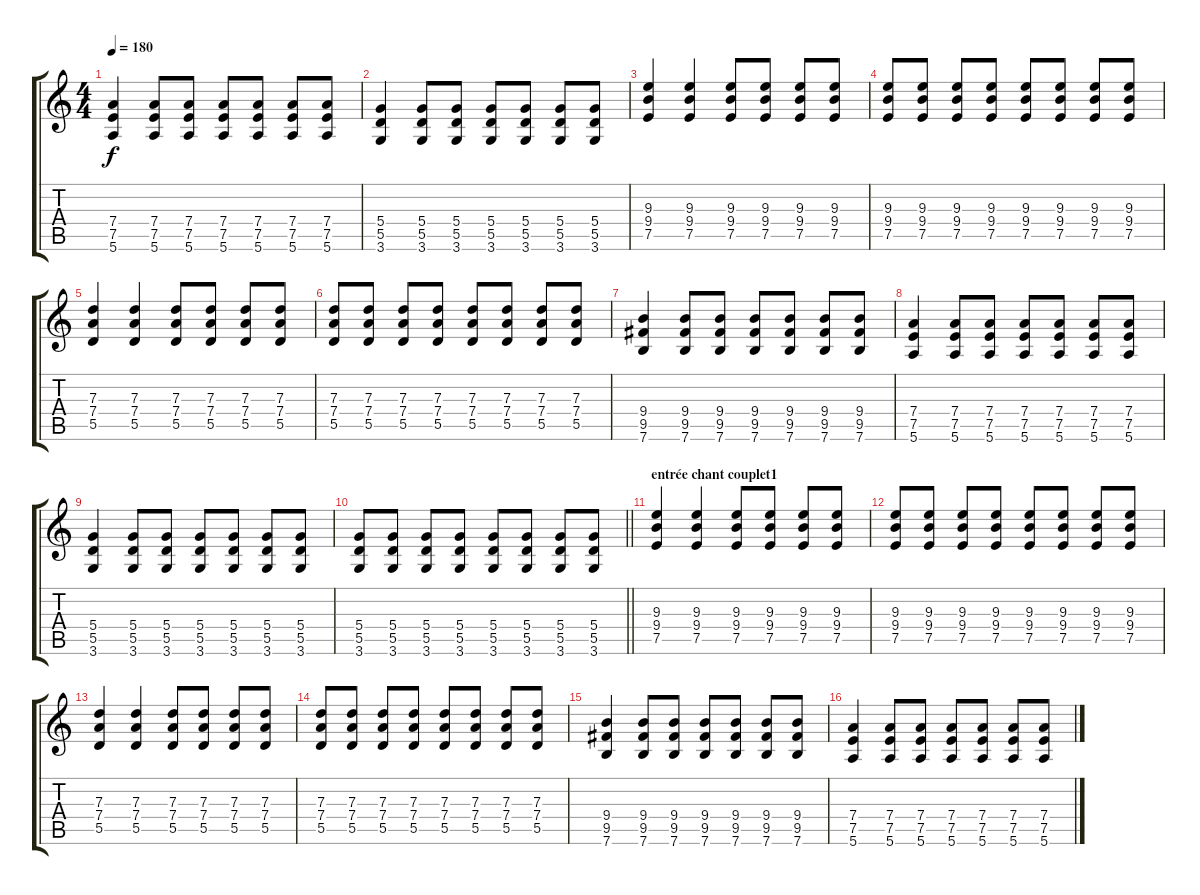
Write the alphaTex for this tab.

\track "" {instrument overdrivenguitar}
\staff {score tabs}
\tuning (E4 B3 G3 D3 A2 E2) {hide}
\ts (4 4)
\tempo 180
\clef g2
\ks c
(7.4 7.5 5.6).4{dy f} (7.4 7.5 5.6).8 (7.4 7.5 5.6).8 (7.4 7.5 5.6).8 (7.4 7.5 5.6).8 (7.4 7.5 5.6).8 (7.4 7.5 5.6).8 |
(5.4 5.5 3.6).4 (5.4 5.5 3.6).8 (5.4 5.5 3.6).8 (5.4 5.5 3.6).8 (5.4 5.5 3.6).8 (5.4 5.5 3.6).8 (5.4 5.5 3.6).8 |
(9.3 9.4 7.5).4 (9.3 9.4 7.5).4 (9.3 9.4 7.5).8 (9.3 9.4 7.5).8 (9.3 9.4 7.5).8 (9.3 9.4 7.5).8 |
(9.3 9.4 7.5).8 (9.3 9.4 7.5).8 (9.3 9.4 7.5).8 (9.3 9.4 7.5).8 (9.3 9.4 7.5).8 (9.3 9.4 7.5).8 (9.3 9.4 7.5).8 (9.3 9.4 7.5).8 |
(7.3 7.4 5.5).4 (7.3 7.4 5.5).4 (7.3 7.4 5.5).8 (7.3 7.4 5.5).8 (7.3 7.4 5.5).8 (7.3 7.4 5.5).8 |
(7.3 7.4 5.5).8 (7.3 7.4 5.5).8 (7.3 7.4 5.5).8 (7.3 7.4 5.5).8 (7.3 7.4 5.5).8 (7.3 7.4 5.5).8 (7.3 7.4 5.5).8 (7.3 7.4 5.5).8 |
(9.4 9.5 7.6).4 (9.4 9.5 7.6).8 (9.4 9.5 7.6).8 (9.4 9.5 7.6).8 (9.4 9.5 7.6).8 (9.4 9.5 7.6).8 (9.4 9.5 7.6).8 |
(7.4 7.5 5.6).4 (7.4 7.5 5.6).8 (7.4 7.5 5.6).8 (7.4 7.5 5.6).8 (7.4 7.5 5.6).8 (7.4 7.5 5.6).8 (7.4 7.5 5.6).8 |
(5.4 5.5 3.6).4 (5.4 5.5 3.6).8 (5.4 5.5 3.6).8 (5.4 5.5 3.6).8 (5.4 5.5 3.6).8 (5.4 5.5 3.6).8 (5.4 5.5 3.6).8 |
\barLineRight lightlight
(5.4 5.5 3.6).8 (5.4 5.5 3.6).8 (5.4 5.5 3.6).8 (5.4 5.5 3.6).8 (5.4 5.5 3.6).8 (5.4 5.5 3.6).8 (5.4 5.5 3.6).8 (5.4 5.5 3.6).8 |
\section ("" "entrée chant couplet1")
(9.3 9.4 7.5).4 (9.3 9.4 7.5).4 (9.3 9.4 7.5).8 (9.3 9.4 7.5).8 (9.3 9.4 7.5).8 (9.3 9.4 7.5).8 |
(9.3 9.4 7.5).8 (9.3 9.4 7.5).8 (9.3 9.4 7.5).8 (9.3 9.4 7.5).8 (9.3 9.4 7.5).8 (9.3 9.4 7.5).8 (9.3 9.4 7.5).8 (9.3 9.4 7.5).8 |
(7.3 7.4 5.5).4 (7.3 7.4 5.5).4 (7.3 7.4 5.5).8 (7.3 7.4 5.5).8 (7.3 7.4 5.5).8 (7.3 7.4 5.5).8 |
(7.3 7.4 5.5).8 (7.3 7.4 5.5).8 (7.3 7.4 5.5).8 (7.3 7.4 5.5).8 (7.3 7.4 5.5).8 (7.3 7.4 5.5).8 (7.3 7.4 5.5).8 (7.3 7.4 5.5).8 |
(9.4 9.5 7.6).4 (9.4 9.5 7.6).8 (9.4 9.5 7.6).8 (9.4 9.5 7.6).8 (9.4 9.5 7.6).8 (9.4 9.5 7.6).8 (9.4 9.5 7.6).8 |
(7.4 7.5 5.6).4 (7.4 7.5 5.6).8 (7.4 7.5 5.6).8 (7.4 7.5 5.6).8 (7.4 7.5 5.6).8 (7.4 7.5 5.6).8 (7.4 7.5 5.6).8
